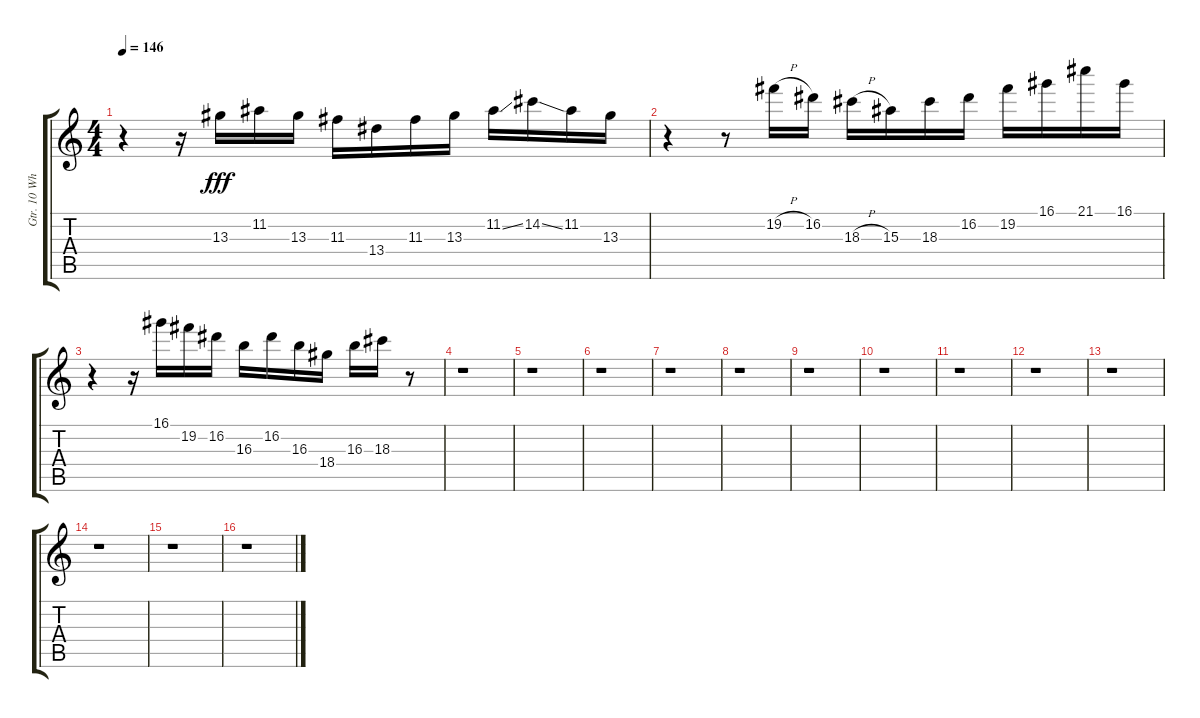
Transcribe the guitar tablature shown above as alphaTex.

\track ("Gtr. 10 Whammy" "Gtr. 10 Wh") {instrument distortionguitar}
\staff {score tabs}
\tuning (E4 B3 G3 D3 A2 E2) {hide}
\ts (4 4)
\tempo 146
\clef g2
\ks c
r.4{dy fff} r.16 13.3.16 11.2.16 13.3.16 11.3.16 13.4.16 11.3.16 13.3.16 11.2{ss}.16 14.2{ss}.16 11.2.16 13.3.16 |
r.4 r.8 19.2{h}.16 16.2.16 18.3{h}.16 15.3.16 18.3.16 16.2.16 19.2.16 16.1.16 21.1.16 16.1.16 |
r.4 r.16 16.1.16 19.2.16 16.2.16 16.3.16 16.2.16 16.3.16 18.4.16 16.3.16 18.3.16 r.8 |
r.1 |
r.1 |
r.1 |
r.1 |
r.1 |
r.1 |
r.1 |
r.1 |
r.1 |
r.1 |
r.1 |
r.1 |
r.1
